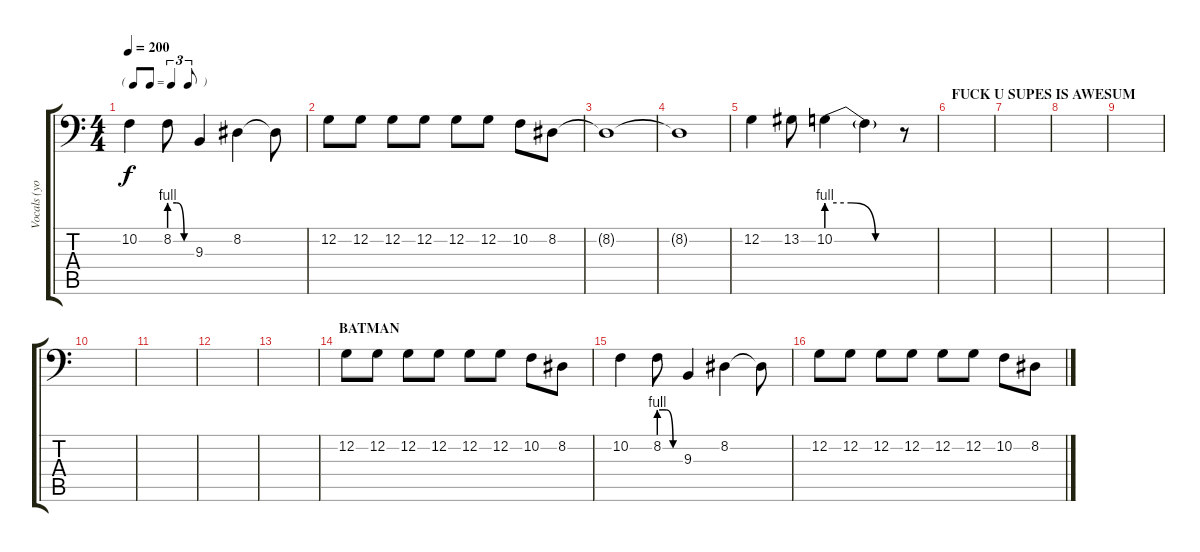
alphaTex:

\track ("Vocals (your mom)" "Vocals (yo") {instrument lead2sawtooth}
\staff {score tabs}
\tuning (C3 G2 D2 A1 E1 B0) {hide}
\ts (4 4)
\tf triplet8th
\tempo 200
\clef f4
\ks c
10.2.4{dy f} 8.2{be (custom 0 4 20 4 40 0 60 0)}.8 9.3.4 8.2.4 8.2{t}.8 |
12.2.8 12.2.8 12.2.8 12.2.8 12.2.8 12.2.8 10.2.8 8.2.8 |
8.2{t}.1 |
8.2{t}.1 |
12.2.4 13.2.8 10.2{be (custom 0 4 20 4 40 0 60 0)}.4 10.2{t}.4 r.8 |
\section ("" "FUCK U SUPES IS AWESUM")
|
|
|
|
|
|
|
|
\section ("" "BATMAN")
12.2.8 12.2.8 12.2.8 12.2.8 12.2.8 12.2.8 10.2.8 8.2.8 |
10.2.4 8.2{be (custom 0 4 20 4 40 0 60 0)}.8 9.3.4 8.2.4 8.2{t}.8 |
12.2.8 12.2.8 12.2.8 12.2.8 12.2.8 12.2.8 10.2.8 8.2.8
